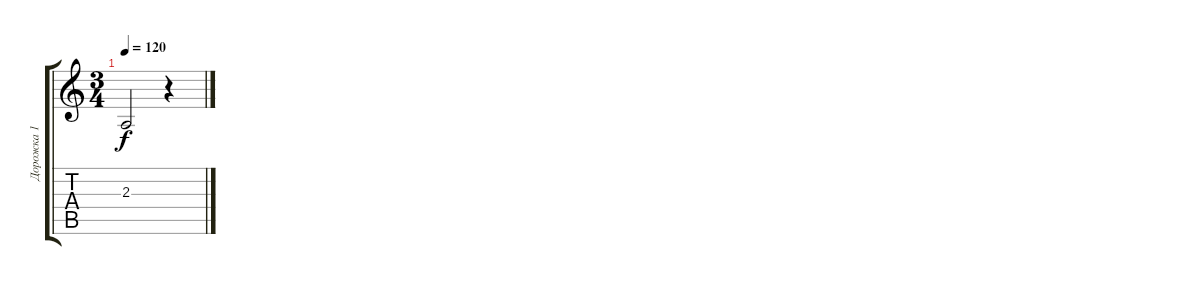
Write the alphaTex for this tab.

\track ("Дорожка 1" "Дорожка 1") {instrument recorder}
\staff {score tabs}
\tuning (E4 B3 G3 D3 A2 E2) {hide}
\ts (3 4)
\tempo 120
\clef g2
\ks c
2.3.2{dy f} r.4
